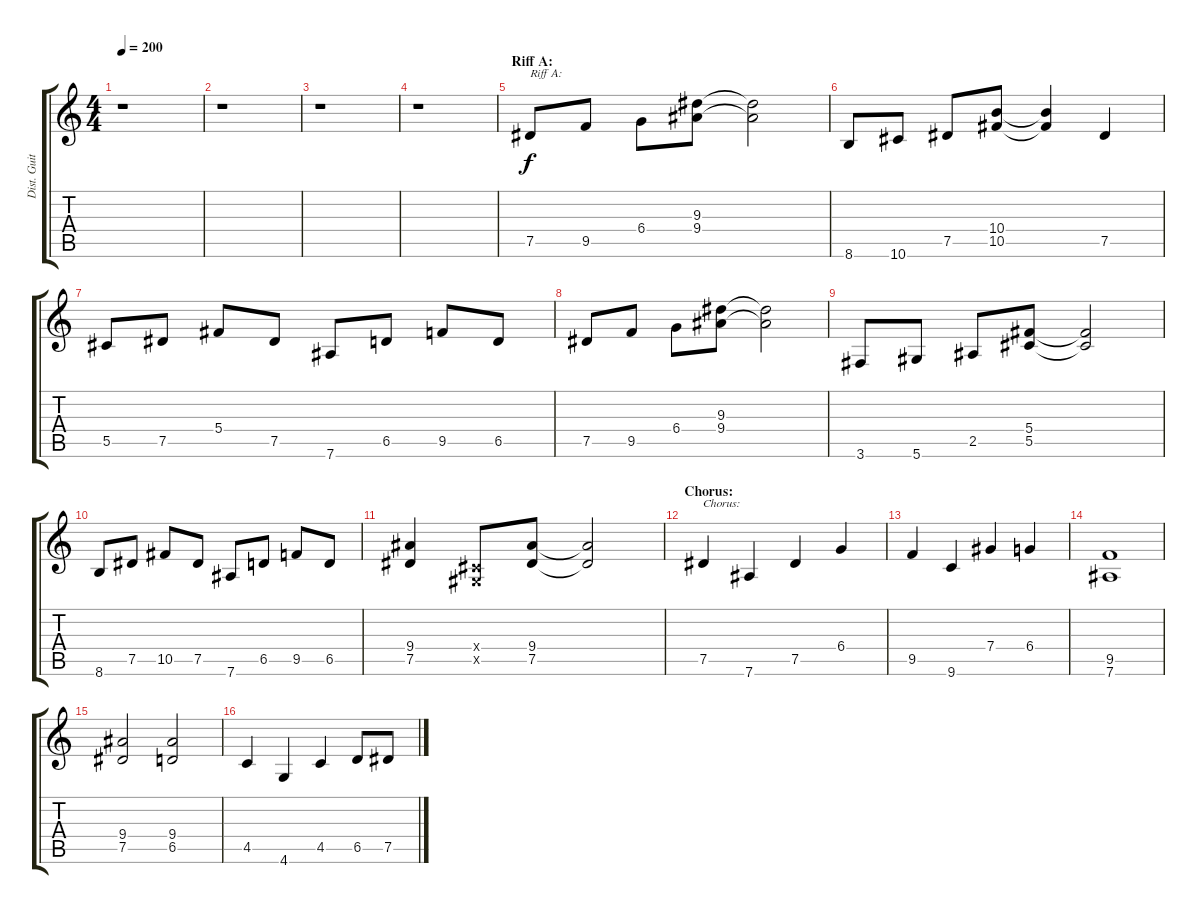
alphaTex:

\track ("Dist. Guitar 1" "Dist. Guit") {instrument distortionguitar}
\staff {score tabs}
\tuning (Eb4 Bb3 Gb3 Db3 Ab2 Eb2) {hide}
\ts (4 4)
\tempo 200
\clef g2
\ks c
r.1{dy f} |
r.1 |
r.1 |
r.1 |
\section ("" "Riff A:")
7.5.8{txt "Riff A:"} 9.5.8 6.4.8 (9.3 9.4).8 (9.3{t} 9.4{t}).2 |
8.6.8 10.6.8 7.5.8 (10.4 10.5).8 (10.4{t} 10.5{t}).4 7.5.4 |
5.5.8 7.5.8 5.4.8 7.5.8 7.6.8 6.5.8 9.5.8 6.5.8 |
7.5.8 9.5.8 6.4.8 (9.3 9.4).8 (9.3{t} 9.4{t}).2 |
3.6.8 5.6.8 2.5.8 (5.4 5.5).8 (5.4{t} 5.5{t}).2 |
8.6.8 7.5.8 10.5.8 7.5.8 7.6.8 6.5.8 9.5.8 6.5.8 |
(9.4 7.5).4 (0.4{x} 0.5{x}).8 (9.4 7.5).8 (9.4{t} 7.5{t}).2 |
\section ("" "Chorus:")
7.5.4{txt "Chorus:"} 7.6.4 7.5.4 6.4.4 |
9.5.4 9.6.4 7.4.4 6.4.4 |
(9.5 7.6).1 |
(9.4 7.5).2 (9.4 6.5).2 |
4.5.4 4.6.4 4.5.4 6.5.8 7.5.8
